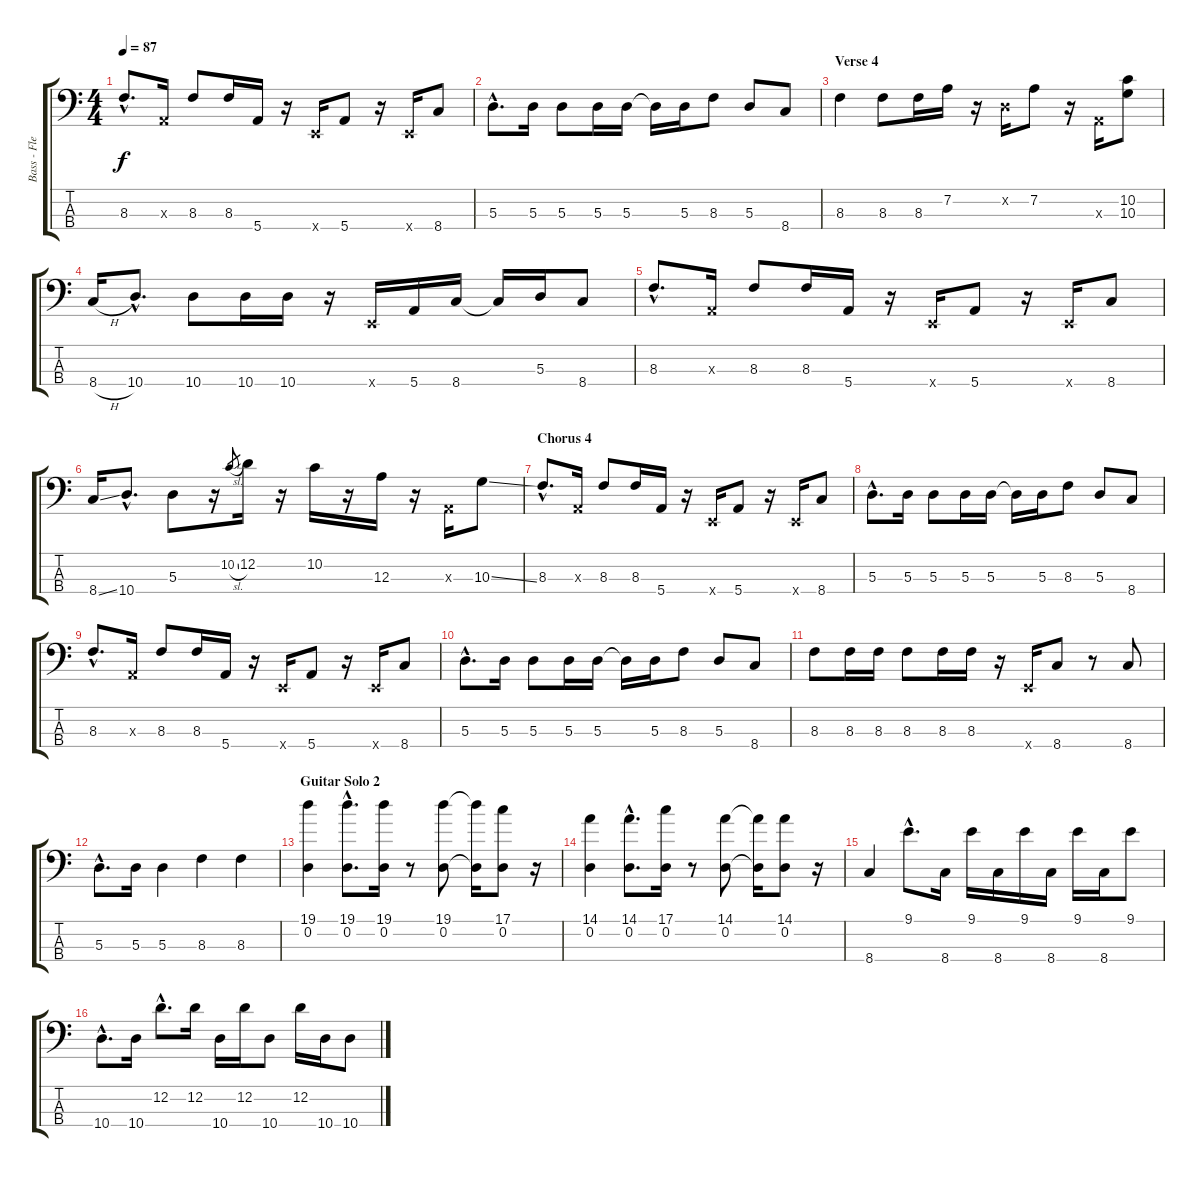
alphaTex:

\track ("Bass - Flea" "Bass - Fle") {instrument electricbassfinger}
\staff {score tabs}
\tuning (G2 D2 A1 E1) {hide}
\ts (4 4)
\tempo 87
\clef f4
\ks c
8.3{hac}.8{d dy f} 0.3{x}.16 8.3.8 8.3.16 5.4.16 r.16 0.4{x}.16 5.4.8 r.16 0.4{x}.16 8.4.8 |
5.3{hac}.8{d} 5.3.16 5.3.8 5.3.16 5.3.16 5.3{t}.16 5.3.16 8.3.8 5.3.8 8.4.8 |
\section ("" "Verse 4")
8.3.4 8.3.8 8.3.16 7.2.16 r.16 0.2{x}.16 7.2.8 r.16 0.3{x}.16 (10.2 10.3).8 |
8.4{h}.16 10.4{hac}.8{d} 10.4.8 10.4.16 10.4.16 r.16 0.4{x}.16 5.4.16 8.4.16 8.4{t}.16 5.3.16 8.4.8 |
8.3{hac}.8{d} 0.3{x}.16 8.3.8 8.3.16 5.4.16 r.16 0.4{x}.16 5.4.8 r.16 0.4{x}.16 8.4.8 |
8.4{ss}.16 10.4{hac}.8{d} 5.3.8 r.16 10.2{sl}.8{gr} 12.2.16 r.16 10.2.16 r.16 12.3.16 r.16 0.3{x}.16 10.3{ss}.8 |
\section ("" "Chorus 4")
8.3{hac}.8{d} 0.3{x}.16 8.3.8 8.3.16 5.4.16 r.16 0.4{x}.16 5.4.8 r.16 0.4{x}.16 8.4.8 |
5.3{hac}.8{d} 5.3.16 5.3.8 5.3.16 5.3.16 5.3{t}.16 5.3.16 8.3.8 5.3.8 8.4.8 |
8.3{hac}.8{d} 0.3{x}.16 8.3.8 8.3.16 5.4.16 r.16 0.4{x}.16 5.4.8 r.16 0.4{x}.16 8.4.8 |
5.3{hac}.8{d} 5.3.16 5.3.8 5.3.16 5.3.16 5.3{t}.16 5.3.16 8.3.8 5.3.8 8.4.8 |
8.3.8 8.3.16 8.3.16 8.3.8 8.3.16 8.3.16 r.16 0.4{x}.16 8.4.8 r.8 8.4.8 |
5.3{hac}.8{d} 5.3.16 5.3.4 8.3.4 8.3.4 |
\section ("" "Guitar Solo 2")
(19.1 0.2).4 (19.1{hac} 0.2{hac}).8{d} (19.1 0.2).16 r.8 (19.1 0.2).8 (19.1{t} 0.2{t}).16 (17.1 0.2).8 r.16 |
(14.1 0.2).4 (14.1{hac} 0.2{hac}).8{d} (17.1 0.2).16 r.8 (14.1 0.2).8 (14.1{t} 0.2{t}).16 (14.1 0.2).8 r.16 |
8.4.4 9.1{hac}.8{d} 8.4.16 9.1.16 8.4.16 9.1.16 8.4.16 9.1.16 8.4.16 9.1.8 |
10.4{hac}.8{d} 10.4.16 12.2{hac}.8{d} 12.2.16 10.4.16 12.2.16 10.4.8 12.2.16 10.4.16 10.4.8
